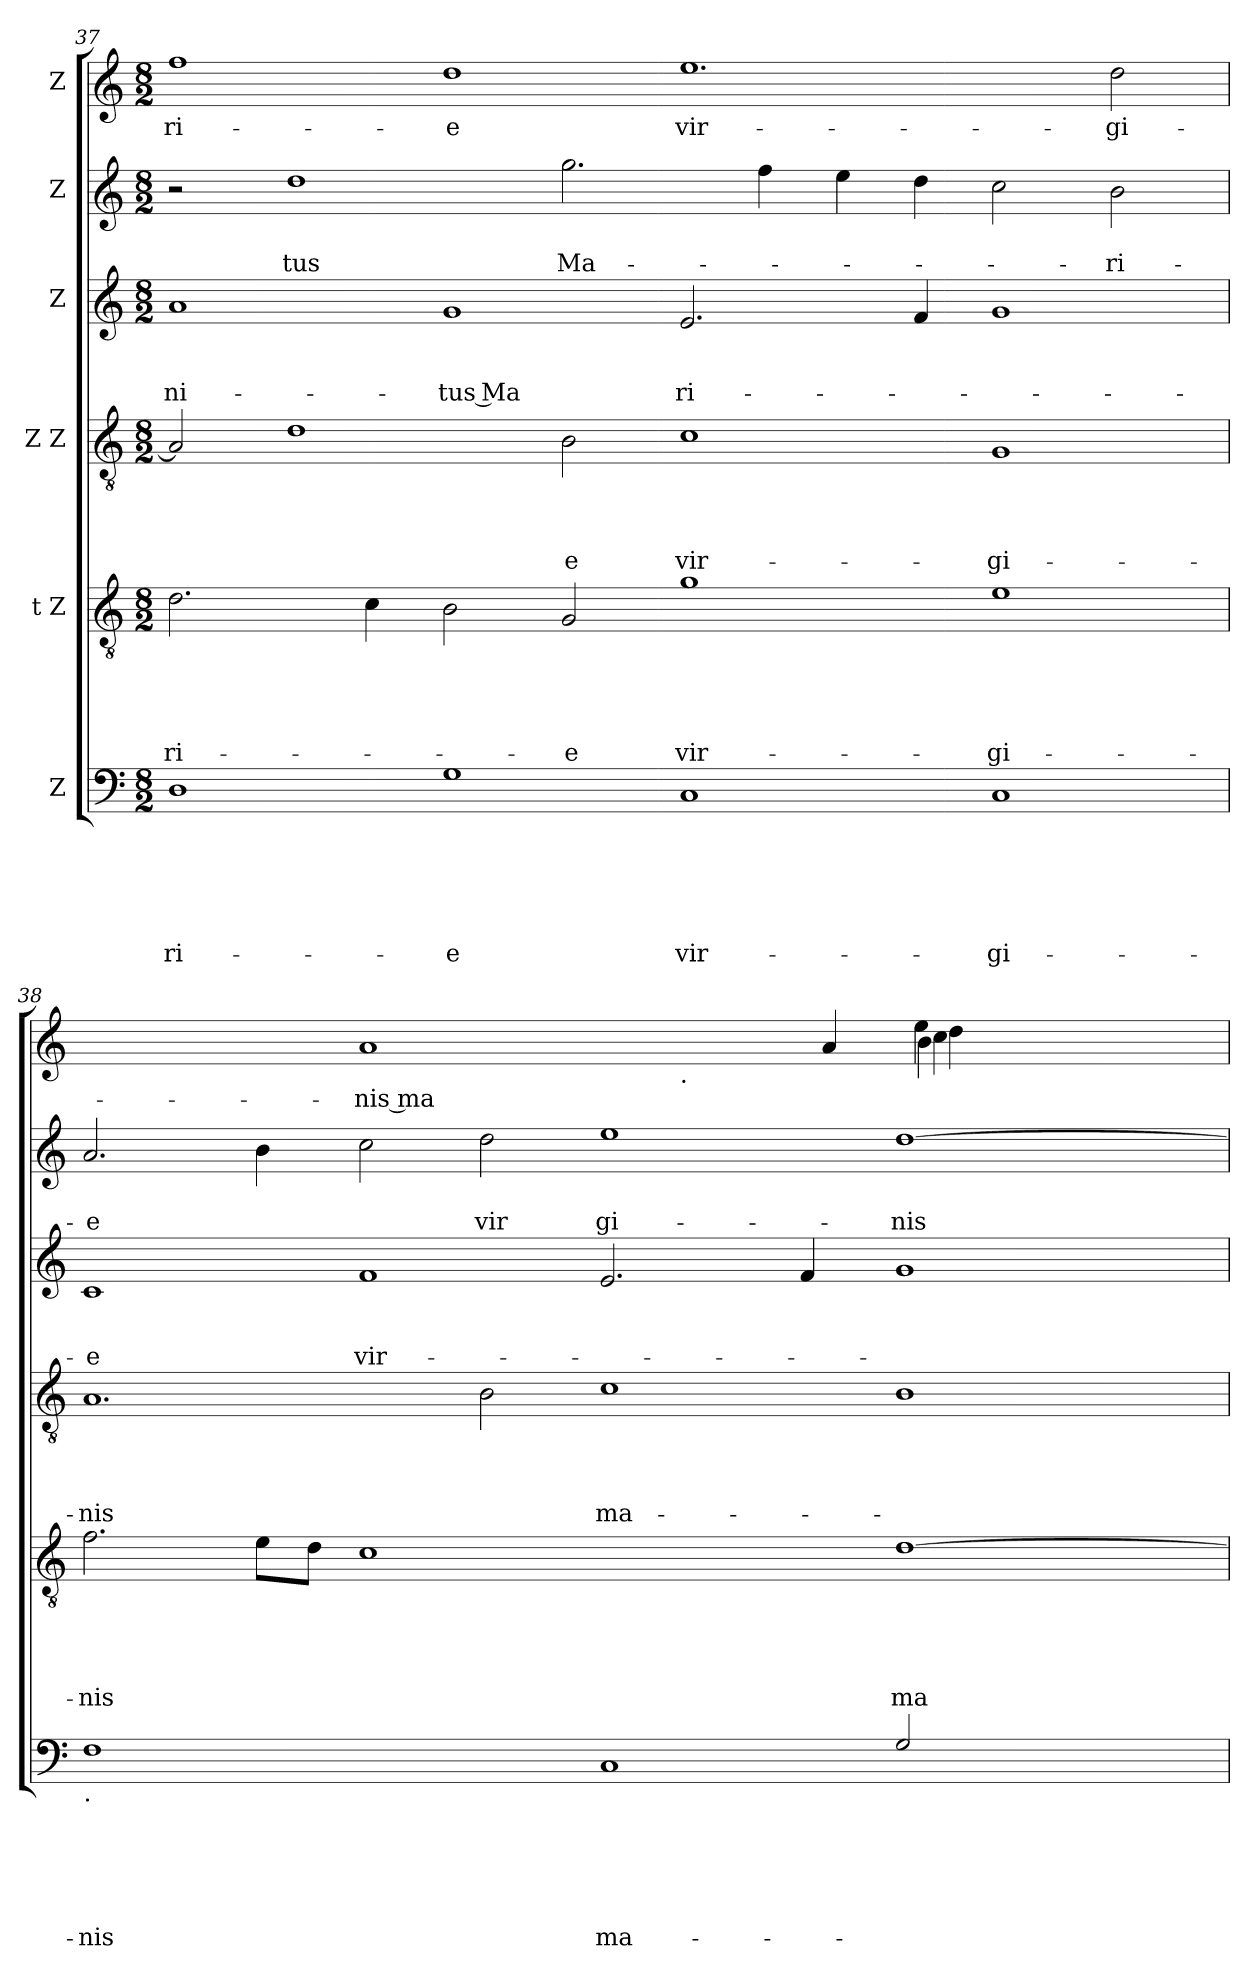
**kern	**text	**text	**text	**text	**text	**text	**kern	**text	**text	**text	**text	**text	**kern	**text	**text	**text	**text	**kern	**text	**text	**text	**kern	**text	**text	**kern	**text
*part6	*part6	*part6	*part6	*part6	*part6	*part6	*part5	*part5	*part5	*part5	*part5	*part5	*part4	*part4	*part4	*part4	*part4	*part3	*part3	*part3	*part3	*part2	*part2	*part2	*part1	*part1
*staff6	*staff6	*staff6	*staff6	*staff6	*staff6	*staff6	*staff5	*staff5	*staff5	*staff5	*staff5	*staff5	*staff4	*staff4	*staff4	*staff4	*staff4	*staff3	*staff3	*staff3	*staff3	*staff2	*staff2	*staff2	*staff1	*staff1
*I"Z	*	*	*	*	*	*	*I"t Z	*	*	*	*	*	*I"Z Z	*	*	*	*	*I"Z	*	*	*	*I"Z	*	*	*I"Z	*
*clefF4	*	*	*	*	*	*	*clefGv2	*	*	*	*	*	*clefGv2	*	*	*	*	*clefG2	*	*	*	*clefG2	*	*	*clefG2	*
*k[]	*	*	*	*	*	*	*k[]	*	*	*	*	*	*k[]	*	*	*	*	*k[]	*	*	*	*k[]	*	*	*k[]	*
*C:	*	*	*	*	*	*	*C:	*	*	*	*	*	*C:	*	*	*	*	*C:	*	*	*	*C:	*	*	*C:	*
*M8/2	*	*	*	*	*	*	*M8/2	*	*	*	*	*	*M8/2	*	*	*	*	*M8/2	*	*	*	*M8/2	*	*	*M8/2	*
=37	=37	=37	=37	=37	=37	=37	=37	=37	=37	=37	=37	=37	=37	=37	=37	=37	=37	=37	=37	=37	=37	=37	=37	=37	=37	=37
!	!	!	!	!	!	!LO:LY:b	!	!	!	!	!	!LO:LY:b	!	!	!	!	!	!	!	!	!LO:LY:b	!	!	!	!	!LO:LY:b
1D	.	.	.	.	.	-ri-	2.d\	.	.	.	.	-ri-	2A/]	.	.	.	.	1a	.	.	-ni-	2r	.	.	1ff	-ri-
!	!	!	!	!	!	!	!	!	!	!	!	!	!	!	!	!	!	!	!	!	!	!	!	!LO:LY:b	!	!
.	.	.	.	.	.	.	.	.	.	.	.	.	1d	.	.	.	.	.	.	.	.	1dd	.	-tus	.	.
.	.	.	.	.	.	.	4c\	.	.	.	.	.	.	.	.	.	.	.	.	.	.	.	.	.	.	.
!	!	!	!	!	!	!LO:LY:b:rj	!	!	!	!	!	!	!	!	!	!	!	!	!	!	!LO:LY:b:rj	!	!	!	!	!LO:LY:b:rj
1G	.	.	.	.	.	-e	2B\	.	.	.	.	.	.	.	.	.	.	1g	.	.	-tus Ma	.	.	.	1dd	-e
!	!	!	!	!	!	!	!	!	!	!	!	!LO:LY:b	!	!	!	!	!LO:LY:b	!	!	!	!	!	!	!LO:LY:b	!	!
.	.	.	.	.	.	.	2G/	.	.	.	.	-e	2B\	.	.	.	-e	.	.	.	.	2.gg\	.	Ma-	.	.
!	!	!	!	!	!	!LO:LY:b	!	!	!	!	!	!LO:LY:b	!	!	!	!	!LO:LY:b	!	!	!	!LO:LY:b	!	!	!	!	!LO:LY:b
1C	.	.	.	.	.	vir-	1g	.	.	.	.	vir-	1c	.	.	.	vir-	2.e/	.	.	ri-	.	.	.	1.ee	vir-
.	.	.	.	.	.	.	.	.	.	.	.	.	.	.	.	.	.	.	.	.	.	4ff\	.	.	.	.
.	.	.	.	.	.	.	.	.	.	.	.	.	.	.	.	.	.	.	.	.	.	4ee\	.	.	.	.
.	.	.	.	.	.	.	.	.	.	.	.	.	.	.	.	.	.	4f/	.	.	.	4dd\	.	.	.	.
!	!	!	!	!	!	!LO:LY:b	!	!	!	!	!	!LO:LY:b	!	!	!	!	!LO:LY:b	!	!	!	!	!	!	!	!	!
1C	.	.	.	.	.	-gi-	1e	.	.	.	.	-gi-	1G	.	.	.	-gi-	1g	.	.	.	2cc\	.	.	.	.
!	!	!	!	!	!	!	!	!	!	!	!	!	!	!	!	!	!	!	!	!	!	!	!	!LO:LY:b	!	!LO:LY:b
.	.	.	.	.	.	.	.	.	.	.	.	.	.	.	.	.	.	.	.	.	.	2b\	.	-ri-	2dd\	-gi-
!!LO:LB:g=z
=38	=38	=38	=38	=38	=38	=38	=38	=38	=38	=38	=38	=38	=38	=38	=38	=38	=38	=38	=38	=38	=38	=38	=38	=38	=38	=38
!LO:TX:b:t=.	!	!	!	!	!	!	!	!	!	!	!	!	!	!	!	!	!	!	!	!	!	!	!	!	!	!
!	!	!	!	!	!	!LO:LY:b:rj	!	!	!	!	!	!LO:LY:b	!	!	!	!	!LO:LY:b	!	!	!	!LO:LY:b	!	!	!LO:LY:b	!	!
*	*	*	*	*	*	*	*	*	*	*	*	*	*	*	*	*	*	*	*	*	*	*	*	*	*^	*
*	*	*	*	*	*	*	*	*	*	*	*	*	*	*	*	*	*	*	*	*	*	*	*	*	*	*^	*
*	*	*	*	*	*	*	*	*	*	*	*	*	*	*	*	*	*	*	*	*	*	*	*	*	*	*	*^	*
1F	.	.	.	.	.	-nis	2.f\	.	.	.	.	-nis	1.A	.	.	.	-nis	1c	.	.	-e	2.a/	.	-e	1ryy	32ryy	32ryy	32ryy	.
.	.	.	.	.	.	.	.	.	.	.	.	.	.	.	.	.	.	.	.	.	.	.	.	.	.	0.ryy	0.ryy	0.ryy	.
.	.	.	.	.	.	.	8e\L	.	.	.	.	.	.	.	.	.	.	.	.	.	.	4b\	.	.	.	.	.	.	.
.	.	.	.	.	.	.	8d\J	.	.	.	.	.	.	.	.	.	.	.	.	.	.	.	.	.	.	.	.	.	.
!	!	!	!	!	!	!	!	!	!	!	!	!	!	!	!	!	!	!	!	!	!LO:LY:b	!	!	!	!	!	!	!	!LO:LY:b:rj
1ryy	.	.	.	.	.	.	1c	.	.	.	.	.	.	.	.	.	.	1f	.	.	vir-	2cc\	.	.	1a	.	.	.	-nis ma
!	!	!	!	!	!	!	!	!	!	!	!	!	!	!	!	!	!	!	!	!	!	!	!	!LO:LY:b	!	!	!	!	!
.	.	.	.	.	.	.	.	.	.	.	.	.	2B\	.	.	.	.	.	.	.	.	2dd\	.	vir	.	.	.	.	.
!	!	!	!	!	!	!LO:LY:b	!	!	!	!	!	!	!	!	!	!	!LO:LY:b	!	!	!	!	!	!	!LO:LY:b	!	!	!	!	!
1C	.	.	.	.	.	ma-	1ryy	.	.	.	.	.	1c	.	.	.	ma-	2.e/	.	.	.	1ee	.	gi-	4ryy	.	.	.	.
!	!	!	!	!	!	!	!	!	!	!	!	!	!	!	!	!	!	!	!	!	!	!	!	!	!LO:TX:b:t=.	!	!	!	!
.	.	.	.	.	.	.	.	.	.	.	.	.	.	.	.	.	.	.	.	.	.	.	.	.	2ryy	.	.	.	.
.	.	.	.	.	.	.	.	.	.	.	.	.	.	.	.	.	.	4f/	.	.	.	.	.	.	32ryy	.	.	.	.
.	.	.	.	.	.	.	.	.	.	.	.	.	.	.	.	.	.	.	.	.	.	.	.	.	4a/	.	.	.	.
!	!	!	!	!	!	!	!	!	!	!	!	!LO:LY:b	!	!	!	!	!	!	!	!	!	!	!	!LO:LY:b	!	!	!	!	!
2G/	.	.	.	.	.	.	[>1d	.	.	.	.	ma-	1B	.	.	.	.	1g	.	.	.	[>1dd	.	-nis	.	.	.	.	.
.	.	.	.	.	.	.	.	.	.	.	.	.	.	.	.	.	.	.	.	.	.	.	.	.	4b\	4cc\	4dd\	4ee\	.
.	.	.	.	.	.	.	.	.	.	.	.	.	.	.	.	.	.	.	.	.	.	.	.	.	2ryy	2ryy	2ryy	2ryy	.
2ryy	.	.	.	.	.	.	.	.	.	.	.	.	.	.	.	.	.	.	.	.	.	.	.	.	.	.	.	.	.
.	.	.	.	.	.	.	.	.	.	.	.	.	.	.	.	.	.	.	.	.	.	.	.	.	8..ryy	8..ryy	8..ryy	8..ryy	.
*	*	*	*	*	*	*	*	*	*	*	*	*	*	*	*	*	*	*	*	*	*	*	*	*	*v	*v	*v	*v	*
=	=	=	=	=	=	=	=	=	=	=	=	=	=	=	=	=	=	=	=	=	=	=	=	=	=	=
*-	*-	*-	*-	*-	*-	*-	*-	*-	*-	*-	*-	*-	*-	*-	*-	*-	*-	*-	*-	*-	*-	*-	*-	*-	*-	*-
